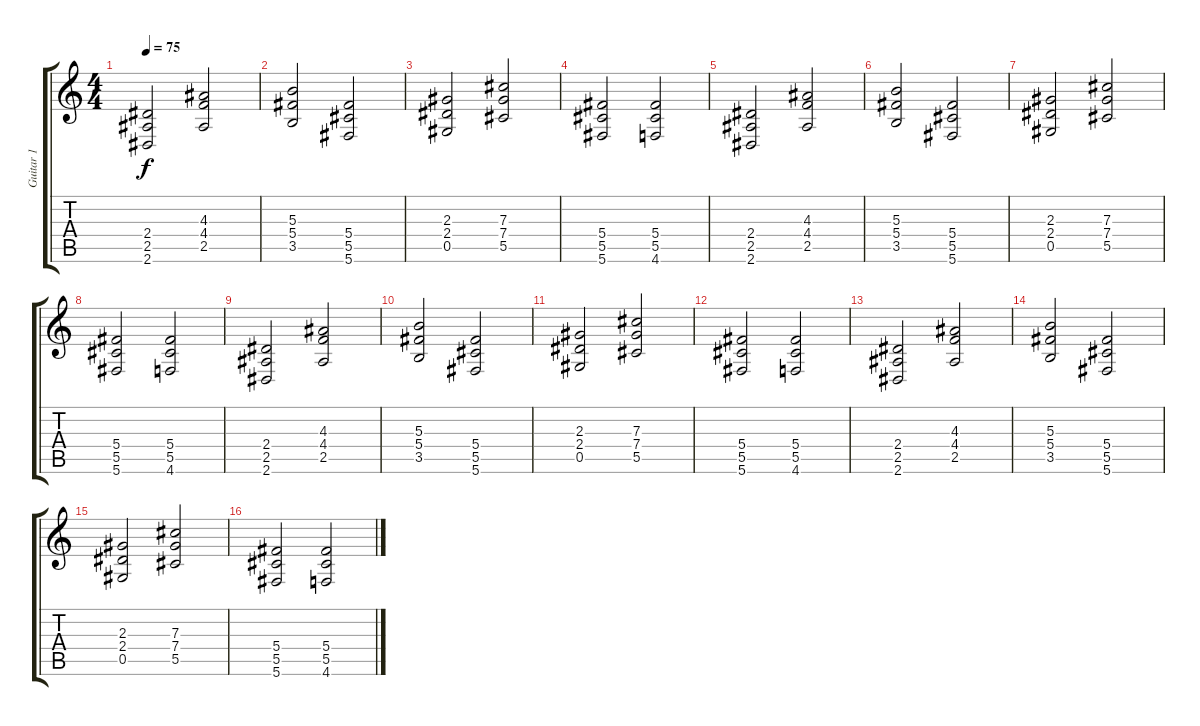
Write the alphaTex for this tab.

\track ("Guitar 1" "Guitar 1") {instrument distortionguitar}
\staff {score tabs}
\tuning (Eb4 Bb3 Gb3 Db3 Ab2 Db2) {hide}
\ts (4 4)
\tempo 75
\clef g2
\ks c
(2.4 2.5 2.6).2{dy f} (4.3 4.4 2.5).2 |
(5.3 5.4 3.5).2 (5.4 5.5 5.6).2 |
(2.3 2.4 0.5).2 (7.3 7.4 5.5).2 |
(5.4 5.5 5.6).2 (5.4 5.5 4.6).2 |
(2.4 2.5 2.6).2 (4.3 4.4 2.5).2 |
(5.3 5.4 3.5).2 (5.4 5.5 5.6).2 |
(2.3 2.4 0.5).2 (7.3 7.4 5.5).2 |
(5.4 5.5 5.6).2 (5.4 5.5 4.6).2 |
(2.4 2.5 2.6).2 (4.3 4.4 2.5).2 |
(5.3 5.4 3.5).2 (5.4 5.5 5.6).2 |
(2.3 2.4 0.5).2 (7.3 7.4 5.5).2 |
(5.4 5.5 5.6).2 (5.4 5.5 4.6).2 |
(2.4 2.5 2.6).2 (4.3 4.4 2.5).2 |
(5.3 5.4 3.5).2 (5.4 5.5 5.6).2 |
(2.3 2.4 0.5).2 (7.3 7.4 5.5).2 |
(5.4 5.5 5.6).2 (5.4 5.5 4.6).2
